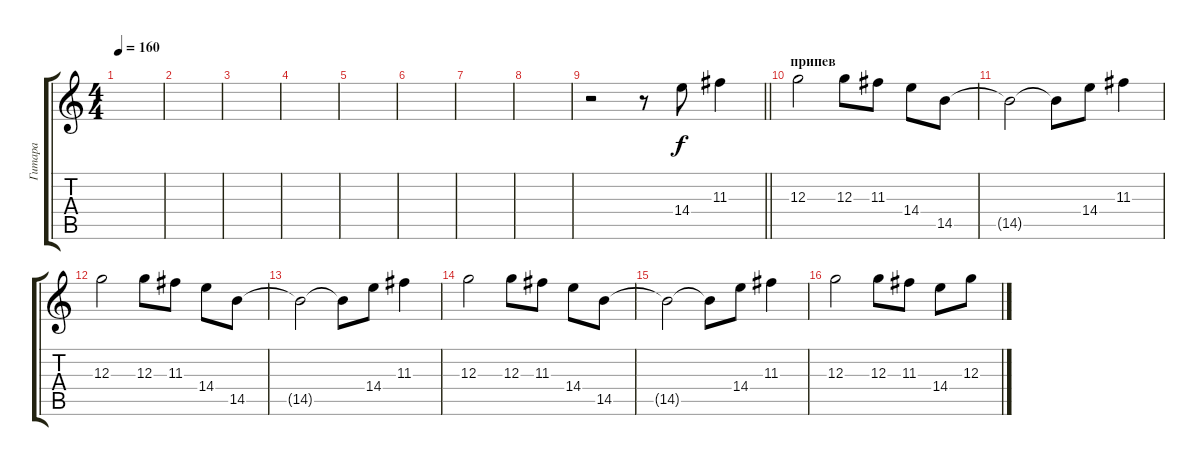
\track ("Гитара" "Гитара") {instrument distortionguitar}
\staff {score tabs}
\tuning (E4 B3 G3 D3 A2 E2) {hide}
\ts (4 4)
\tempo 160
\clef g2
\ks c
|
|
|
|
|
|
|
|
\barLineRight lightlight
r.2 r.8 14.4.8 11.3.4 |
\section ("" "припев")
12.3.2 12.3.8 11.3.8 14.4.8 14.5.8 |
14.5{t}.2 14.5{t}.8 14.4.8 11.3.4 |
12.3.2 12.3.8 11.3.8 14.4.8 14.5.8 |
14.5{t}.2 14.5{t}.8 14.4.8 11.3.4 |
12.3.2 12.3.8 11.3.8 14.4.8 14.5.8 |
14.5{t}.2 14.5{t}.8 14.4.8 11.3.4 |
12.3.2 12.3.8 11.3.8 14.4.8 12.3.8
